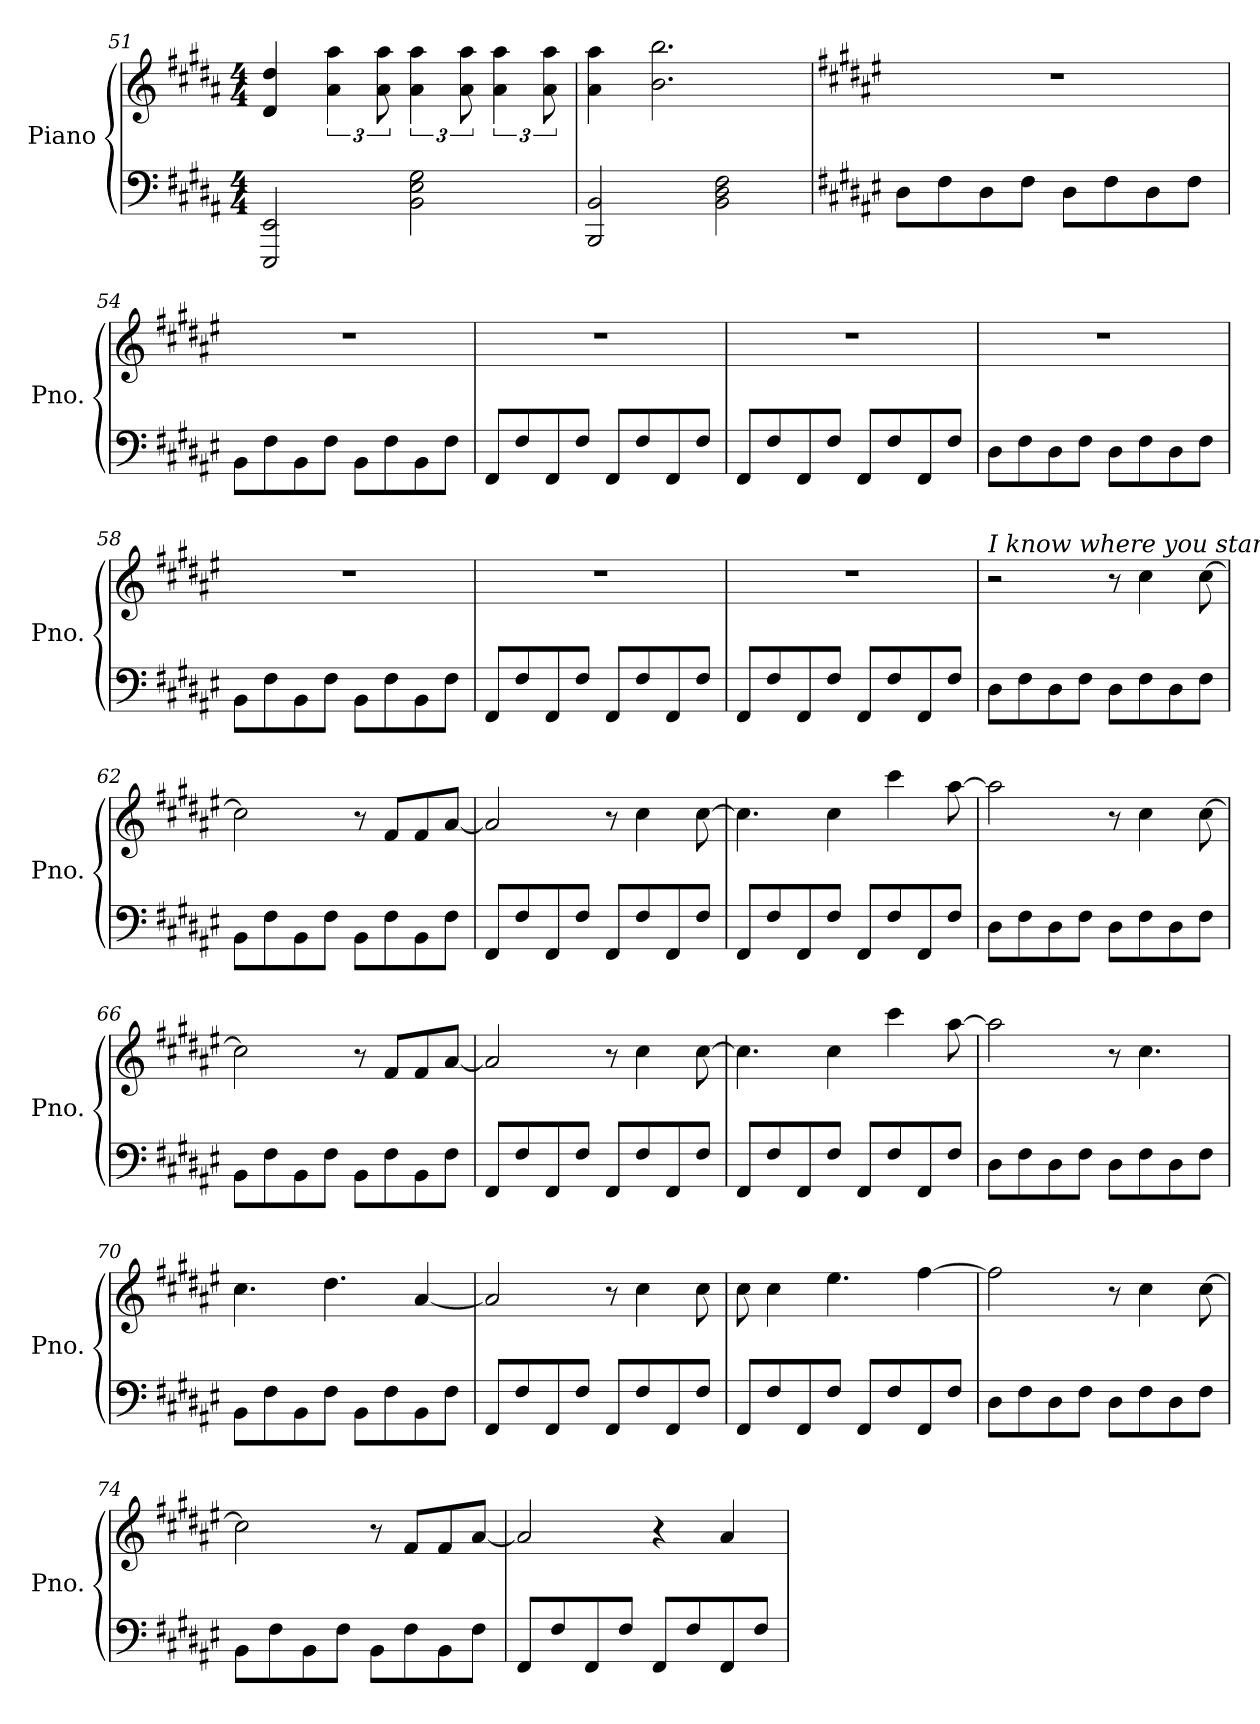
**kern	**kern
*part1	*part1
*staff2	*staff1
*I"Piano	*
*I'Pno.	*
*clefF4	*clefG2
*k[f#c#g#d#a#]	*k[f#c#g#d#a#]
*M4/4	*M4/4
=51	=51
2EEE/ 2EE/	4d#/ 4dd#/
.	6a#\ 6aa#\
.	12a#\ 12aa#\
2BB\ 2E\ 2G#\	6a#\ 6aa#\
.	12a#\ 12aa#\
.	6a#\ 6aa#\
.	12a#\ 12aa#\
!!LO:LB:g=z
=52	=52
2BBB/ 2BB/	4a#\ 4aa#\
.	2.b\ 2.bb\
2BB\ 2D#\ 2F#\	.
=53	=53
*k[f#c#g#d#a#e#]	*k[f#c#g#d#a#e#]
*	*MM140
8D#\L	1r
8F#\	.
8D#\	.
8F#\J	.
8D#\L	.
8F#\	.
8D#\	.
8F#\J	.
=54	=54
8BB\L	1r
8F#\	.
8BB\	.
8F#\J	.
8BB\L	.
8F#\	.
8BB\	.
8F#\J	.
=55	=55
8FF#/L	1r
8F#/	.
8FF#/	.
8F#/J	.
8FF#/L	.
8F#/	.
8FF#/	.
8F#/J	.
=56	=56
8FF#/L	1r
8F#/	.
8FF#/	.
8F#/J	.
8FF#/L	.
8F#/	.
8FF#/	.
8F#/J	.
!!LO:LB:g=z
=57	=57
8D#\L	1r
8F#\	.
8D#\	.
8F#\J	.
8D#\L	.
8F#\	.
8D#\	.
8F#\J	.
=58	=58
8BB\L	1r
8F#\	.
8BB\	.
8F#\J	.
8BB\L	.
8F#\	.
8BB\	.
8F#\J	.
=59	=59
8FF#/L	1r
8F#/	.
8FF#/	.
8F#/J	.
8FF#/L	.
8F#/	.
8FF#/	.
8F#/J	.
=60	=60
8FF#/L	1r
8F#/	.
8FF#/	.
8F#/J	.
8FF#/L	.
8F#/	.
8FF#/	.
8F#/J	.
=61	=61
!	!LO:TX:a:i:t=I know where you stand...
8D#\L	2r
8F#\	.
8D#\	.
8F#\J	.
8D#\L	8r
8F#\	4cc#\
8D#\	.
8F#\J	[8cc#\
!!LO:LB:g=z
=62	=62
8BB\L	2cc#\]
8F#\	.
8BB\	.
8F#\J	.
8BB\L	8r
8F#\	8f#/L
8BB\	8f#/
8F#\J	[8a#/J
=63	=63
8FF#/L	2a#/]
8F#/	.
8FF#/	.
8F#/J	.
8FF#/L	8r
8F#/	4cc#\
8FF#/	.
8F#/J	[8cc#\
=64	=64
8FF#/L	4.cc#\]
8F#/	.
8FF#/	.
8F#/J	4cc#\
8FF#/L	.
8F#/	4ccc#\
8FF#/	.
8F#/J	[8aa#\
=65	=65
8D#\L	2aa#\]
8F#\	.
8D#\	.
8F#\J	.
8D#\L	8r
8F#\	4cc#\
8D#\	.
8F#\J	[8cc#\
=66	=66
8BB\L	2cc#\]
8F#\	.
8BB\	.
8F#\J	.
8BB\L	8r
8F#\	8f#/L
8BB\	8f#/
8F#\J	[8a#/J
!!LO:LB:g=z
=67	=67
8FF#/L	2a#/]
8F#/	.
8FF#/	.
8F#/J	.
8FF#/L	8r
8F#/	4cc#\
8FF#/	.
8F#/J	[8cc#\
=68	=68
8FF#/L	4.cc#\]
8F#/	.
8FF#/	.
8F#/J	4cc#\
8FF#/L	.
8F#/	4ccc#\
8FF#/	.
8F#/J	[8aa#\
=69	=69
8D#\L	2aa#\]
8F#\	.
8D#\	.
8F#\J	.
8D#\L	8r
8F#\	4.cc#\
8D#\	.
8F#\J	.
=70	=70
8BB\L	4.cc#\
8F#\	.
8BB\	.
8F#\J	4.dd#\
8BB\L	.
8F#\	.
8BB\	[4a#/
8F#\J	.
=71	=71
8FF#/L	2a#/]
8F#/	.
8FF#/	.
8F#/J	.
8FF#/L	8r
8F#/	4cc#\
8FF#/	.
8F#/J	8cc#\
!!LO:PB:g=z
=72	=72
8FF#/L	8cc#\
8F#/	4cc#\
8FF#/	.
8F#/J	4.ee#\
8FF#/L	.
8F#/	.
8FF#/	[4ff#\
8F#/J	.
=73	=73
8D#\L	2ff#\]
8F#\	.
8D#\	.
8F#\J	.
8D#\L	8r
8F#\	4cc#\
8D#\	.
8F#\J	[8cc#\
=74	=74
8BB\L	2cc#\]
8F#\	.
8BB\	.
8F#\J	.
8BB\L	8r
8F#\	8f#/L
8BB\	8f#/
8F#\J	[8a#/J
=75	=75
8FF#/L	2a#/]
8F#/	.
8FF#/	.
8F#/J	.
8FF#/L	4r
8F#/	.
8FF#/	4a#/
8F#/J	.
=	=
*-	*-
